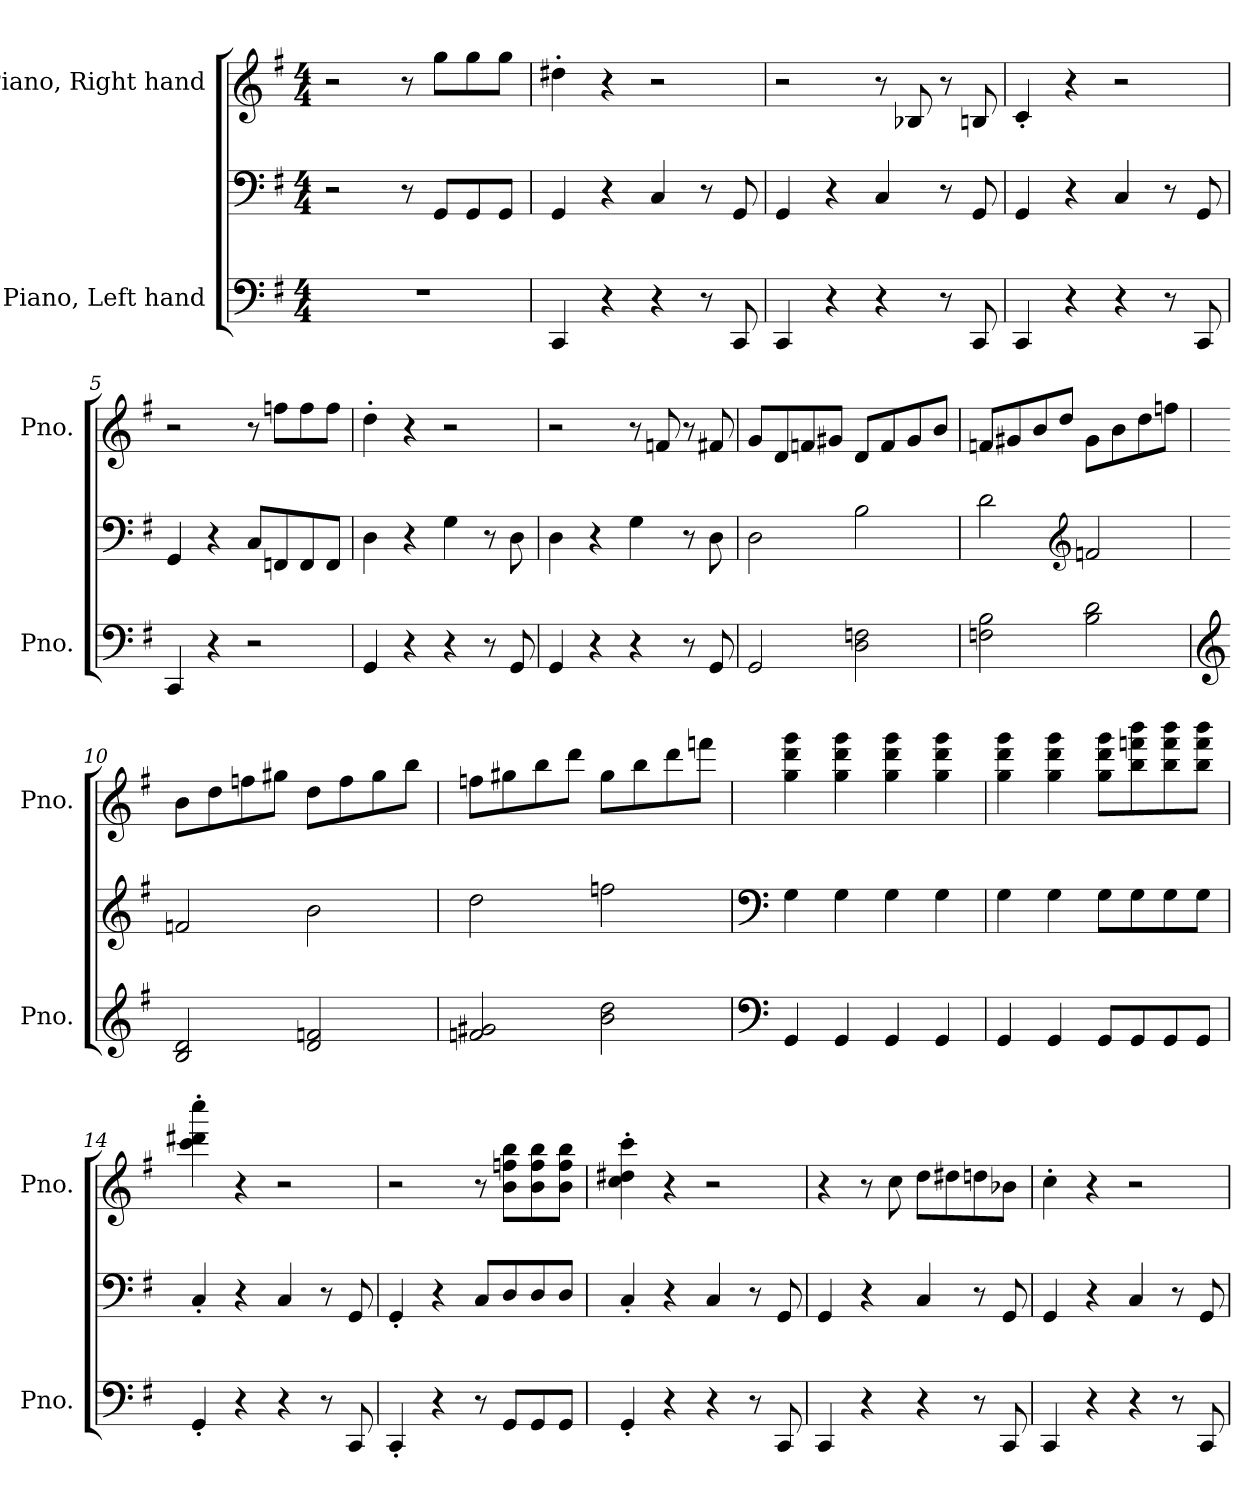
**kern	**kern	**kern
*part2	*part2	*part1
*staff3	*staff2	*staff1
*I"Piano, Left hand	*	*I"Piano, Right hand
*I'Pno.	*	*I'Pno.
*clefF4	*clefF4	*clefG2
*k[f#]	*k[f#]	*k[f#]
*M4/4	*M4/4	*M4/4
*MM200	*MM200	*MM200
=1	=1	=1
1r	2r	2r
.	8r	8r
.	8GG/L	8gg\L
.	8GG/	8gg\
.	8GG/J	8gg\J
=2	=2	=2
4CC/	4GG/	4dd#X'\
4r	4r	4r
4r	4C/	2r
8r	8r	.
8CC/	8GG/	.
=3	=3	=3
4CC/	4GG/	2r
4r	4r	.
4r	4C/	8r
.	.	8B-X/
8r	8r	8r
8CC/	8GG/	8Bn/
=4	=4	=4
4CC/	4GG/	4c'/
4r	4r	4r
4r	4C/	2r
8r	8r	.
8CC/	8GG/	.
=5	=5	=5
4CC/	4GG/	2r
4r	4r	.
2r	8C/L	8r
.	8FFn/	8ffn\L
.	8FF/	8ff\
.	8FF/J	8ff\J
!!LO:LB:g=z
=6	=6	=6
4GG/	4D\	4dd'\
4r	4r	4r
4r	4G\	2r
8r	8r	.
8GG/	8D\	.
=7	=7	=7
4GG/	4D\	2r
4r	4r	.
4r	4G\	8r
.	.	8fn/
8r	8r	8r
8GG/	8D\	8f#X/
=8	=8	=8
2GG/	2D\	8g/L
.	.	8d/
.	.	8fn/
.	.	8g#X/J
2D\ 2Fn\	2B\	8d/L
.	.	8f/
.	.	8g#/
.	.	8b/J
=9	=9	=9
2Fn\ 2B\	2d\	8fn/L
.	.	8g#X/
.	.	8b/
.	.	8dd/J
*	*clefG2	*
2B\ 2d\	2fn/	8g#\L
.	.	8b\
.	.	8dd\
.	.	8ffn\J
!!LO:LB:g=z
=10	=10	=10
*clefG2	*	*
2B/ 2d/	2fn/	8b\L
.	.	8dd\
.	.	8ffn\
.	.	8gg#X\J
2d/ 2fn/	2b\	8dd\L
.	.	8ff\
.	.	8gg#\
.	.	8bb\J
=11	=11	=11
2fn/ 2g#X/	2dd\	8ffn\L
.	.	8gg#X\
.	.	8bb\
.	.	8ddd\J
2b\ 2dd\	2ffn\	8gg#\L
.	.	8bb\
.	.	8ddd\
.	.	8fffn\J
=12	=12	=12
*clefF4	*clefF4	*
4GG/	4G\	4gg\ 4ddd\ 4ggg\
4GG/	4G\	4gg\ 4ddd\ 4ggg\
4GG/	4G\	4gg\ 4ddd\ 4ggg\
4GG/	4G\	4gg\ 4ddd\ 4ggg\
=13	=13	=13
4GG/	4G\	4gg\ 4ddd\ 4ggg\
4GG/	4G\	4gg\ 4ddd\ 4ggg\
8GG/L	8G\L	8gg\ 8ddd\ 8ggg\L
8GG/	8G\	8bb\ 8fffn\ 8bbb\
8GG/	8G\	8bb\ 8fff\ 8bbb\
8GG/J	8G\J	8bb\ 8fff\ 8bbb\J
!!LO:LB:g=z
=14	=14	=14
4GG'/	4C'/	4ccc\' 4ddd#X\' 4cccc\'
4r	4r	4r
4r	4C/	2r
8r	8r	.
8CC/	8GG/	.
=15	=15	=15
4CC'/	4GG'/	2r
4r	4r	.
8r	8C/L	8r
8GG/L	8D/	8b\ 8ffn\ 8bb\L
8GG/	8D/	8b\ 8ff\ 8bb\
8GG/J	8D/J	8b\ 8ff\ 8bb\J
=16	=16	=16
4GG'/	4C'/	4cc\' 4dd#X\' 4ccc\'
4r	4r	4r
4r	4C/	2r
8r	8r	.
8CC/	8GG/	.
=17	=17	=17
4CC/	4GG/	4r
4r	4r	8r
.	.	8cc\
4r	4C/	8dd\L
.	.	8dd#X\
8r	8r	8ddn\
8CC/	8GG/	8b-X\J
=18	=18	=18
4CC/	4GG/	4cc'\
4r	4r	4r
4r	4C/	2r
8r	8r	.
8CC/	8GG/	.
=	=	=
*-	*-	*-
